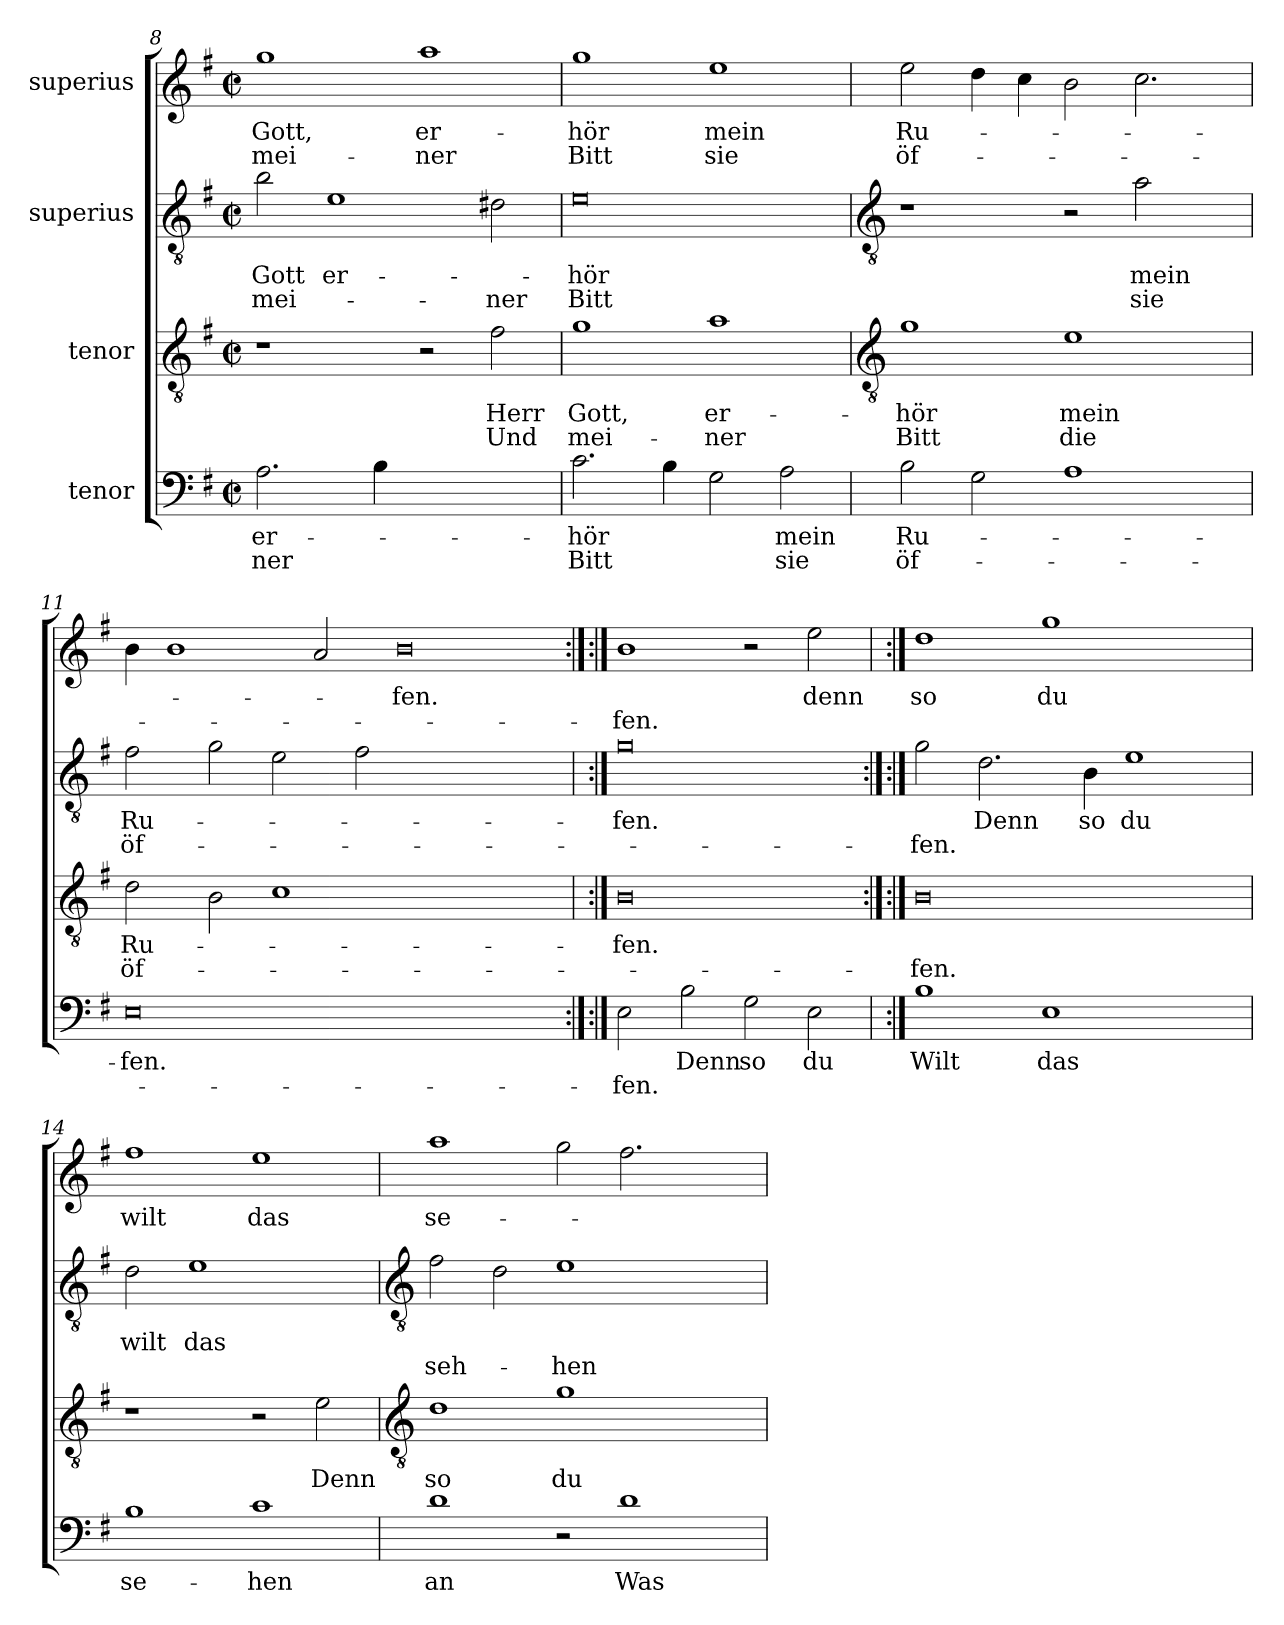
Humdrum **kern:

**kern	**text	**text	**kern	**text	**text	**kern	**text	**text	**kern	**text	**text
*part4	*part4	*part4	*part3	*part3	*part3	*part2	*part2	*part2	*part1	*part1	*part1
*staff4	*staff4	*staff4	*staff3	*staff3	*staff3	*staff2	*staff2	*staff2	*staff1	*staff1	*staff1
*I"tenor	*	*	*I"tenor	*	*	*I"superius	*	*	*I"superius	*	*
*clefF4	*	*	*clefGv2	*	*	*clefGv2	*	*	*clefG2	*	*
*ITrd4c7	*	*	*ITrd4c7	*	*	*ITrd4c7	*	*	*ITrd4c7	*	*
*k[]	*	*	*k[]	*	*	*k[]	*	*	*k[]	*	*
*C:	*	*	*C:	*	*	*C:	*	*	*C:	*	*
*M4/2	*	*	*M4/2	*	*	*M4/2	*	*	*M4/2	*	*
*met(c|)	*	*	*met(c|)	*	*	*met(c|)	*	*	*met(c|)	*	*
=8	=8	=8	=8	=8	=8	=8	=8	=8	=8	=8	=8
!	!LO:LY:b	!LO:LY:b	!	!	!	!	!LO:LY:b	!LO:LY:b	!	!LO:LY:b	!LO:LY:b
2.D	-er-	-ner	1r	.	.	2e	Gott	mei-	1cc	Gott,	mei-
!	!	!	!	!	!	!	!LO:LY:b	!	!	!	!
.	.	.	.	.	.	1A	-er-	.	.	.	.
4E	.	.	.	.	.	.	.	.	.	.	.
!	!	!	!	!	!	!	!	!	!	!LO:LY:b	!LO:LY:b
1ryy	.	.	2r	.	.	.	.	.	1dd	-er-	-ner
!	!	!	!	!LO:LY:b	!LO:LY:b	!	!	!LO:LY:b	!	!	!
.	.	.	2B	Herr	Und	2G#X	.	-ner	.	.	.
!!LO:LB:g=z
=9	=9	=9	=9	=9	=9	=9	=9	=9	=9	=9	=9
!	!LO:LY:b	!LO:LY:b	!	!LO:LY:b	!LO:LY:b	!	!LO:LY:b	!LO:LY:b	!	!LO:LY:b	!LO:LY:b
2.F	hör	Bitt	1c	Gott,	mei-	0A	hör	Bitt	1cc	hör	Bitt
4E	.	.	.	.	.	.	.	.	.	.	.
!	!	!	!	!LO:LY:b	!LO:LY:b	!	!	!	!	!LO:LY:b	!LO:LY:b
2C	.	.	1d	-er-	-ner	.	.	.	1a	mein	sie
!	!LO:LY:b	!LO:LY:b	!	!	!	!	!	!	!	!	!
2D	mein	sie	.	.	.	.	.	.	.	.	.
!!LO:LB:g=z
=10	=10	=10	=10	=10	=10	=10	=10	=10	=10	=10	=10
*	*	*	*clefGv2	*	*	*clefGv2	*	*	*	*	*
!	!LO:LY:b	!LO:LY:b	!	!LO:LY:b	!LO:LY:b	!	!	!	!	!LO:LY:b	!LO:LY:b
2E	Ru-	-öf-	1c	hör	Bitt	1r	.	.	2a	Ru-	-öf-
2C	.	.	.	.	.	.	.	.	4g	.	.
.	.	.	.	.	.	.	.	.	4f	.	.
!	!	!	!	!LO:LY:b	!LO:LY:b	!	!	!	!	!	!
1D	.	.	1A	mein	die	2r	.	.	2e	.	.
!	!	!	!	!	!	!	!LO:LY:b	!LO:LY:b	!	!	!
.	.	.	.	.	.	2d	mein	sie	2.f	.	.
4ryy	.	.	4ryy	.	.	4ryy	.	.	.	.	.
=11	=11	=11	=11	=11	=11	=11	=11	=11	=11	=11	=11
!	!LO:LY:b	!	!	!LO:LY:b	!LO:LY:b	!	!LO:LY:b	!LO:LY:b	!	!	!
0AA	-fen.	.	2G	Ru-	-öf-	2B	Ru-	-öf-	4e	.	.
.	.	.	.	.	.	.	.	.	1e	.	.
.	.	.	2E	.	.	2c	.	.	.	.	.
.	.	.	1F	.	.	2A	.	.	.	.	.
.	.	.	.	.	.	.	.	.	2d	.	.
.	.	.	.	.	.	2B	.	.	.	.	.
!	!	!	!	!	!	!	!	!	!	!LO:LY:b	!
.	.	.	.	.	.	.	.	.	0e	-fen.	.
1..ryy	.	.	1..ryy	.	.	1..ryy	.	.	.	.	.
=12:|!	=12:|!	=12:|!	=12	=12:|!	=12:|!	=12	=12:|!	=12:|!	=12:|!	=12:|!	=12:|!
!	!	!LO:LY:b	!	!LO:LY:b	!	!	!LO:LY:b	!	!	!	!LO:LY:b
2AA	.	fen.	0E	-fen.	.	0c	-fen.	.	1e	.	fen.
!	!LO:LY:b	!	!	!	!	!	!	!	!	!	!
2E	Denn	.	.	.	.	.	.	.	.	.	.
!	!LO:LY:b	!	!	!	!	!	!	!	!	!	!
2C	so	.	.	.	.	.	.	.	2r	.	.
!	!LO:LY:b	!	!	!	!	!	!	!	!	!LO:LY:b	!
2AA	du	.	.	.	.	.	.	.	2a	denn	.
=13	=13	=13	=13:|!	=13	=13	=13:|!	=13	=13	=13	=13	=13
!	!LO:LY:b	!	!	!	!LO:LY:b	!	!	!LO:LY:b	!	!LO:LY:b	!
1E	Wilt	.	0E	.	fen.	2c	.	fen.	1g	so	.
!	!	!	!	!	!	!	!LO:LY:b	!	!	!	!
.	.	.	.	.	.	2.G	Denn	.	.	.	.
!	!LO:LY:b	!	!	!	!	!	!	!	!	!LO:LY:b	!
1AA	das	.	.	.	.	.	.	.	1cc	du	.
!	!	!	!	!	!	!	!LO:LY:b	!	!	!	!
.	.	.	.	.	.	4E	so	.	.	.	.
!	!	!	!	!	!	!	!LO:LY:b	!	!	!	!
.	.	.	.	.	.	1A	du	.	.	.	.
2ryy	.	.	2ryy	.	.	.	.	.	2ryy	.	.
!!LO:LB:g=z
=14	=14	=14	=14	=14	=14	=14	=14	=14	=14	=14	=14
!	!LO:LY:b	!	!	!	!	!	!LO:LY:b	!	!	!LO:LY:b	!
1E	se-	.	1r	.	.	2G	wilt	.	1b	wilt	.
!	!	!	!	!	!	!	!LO:LY:b	!	!	!	!
.	.	.	.	.	.	1A	das	.	.	.	.
!	!LO:LY:b	!	!	!	!	!	!	!	!	!LO:LY:b	!
1F	-hen	.	2r	.	.	.	.	.	1a	das	.
!	!	!	!	!LO:LY:b	!	!	!	!	!	!	!
.	.	.	2A	Denn	.	2ryy	.	.	.	.	.
!!LO:LB:g=z
=15	=15	=15	=15	=15	=15	=15	=15	=15	=15	=15	=15
*	*	*	*clefGv2	*	*	*clefGv2	*	*	*	*	*
!	!LO:LY:b	!	!	!LO:LY:b	!	!	!	!LO:LY:b	!	!LO:LY:b	!
1G	an	.	1G	so	.	2B	.	seh-	1dd	se-	.
.	.	.	.	.	.	2G	.	.	.	.	.
!	!	!	!	!LO:LY:b	!	!	!	!LO:LY:b	!	!	!
2r	.	.	1c	du	.	1A	.	-hen	2cc	.	.
!	!LO:LY:b	!	!	!	!	!	!	!	!	!	!
1G	Was	.	.	.	.	.	.	.	2.b	.	.
.	.	.	2ryy	.	.	2ryy	.	.	.	.	.
.	.	.	.	.	.	.	.	.	4ryy	.	.
=	=	=	=	=	=	=	=	=	=	=	=
*-	*-	*-	*-	*-	*-	*-	*-	*-	*-	*-	*-
